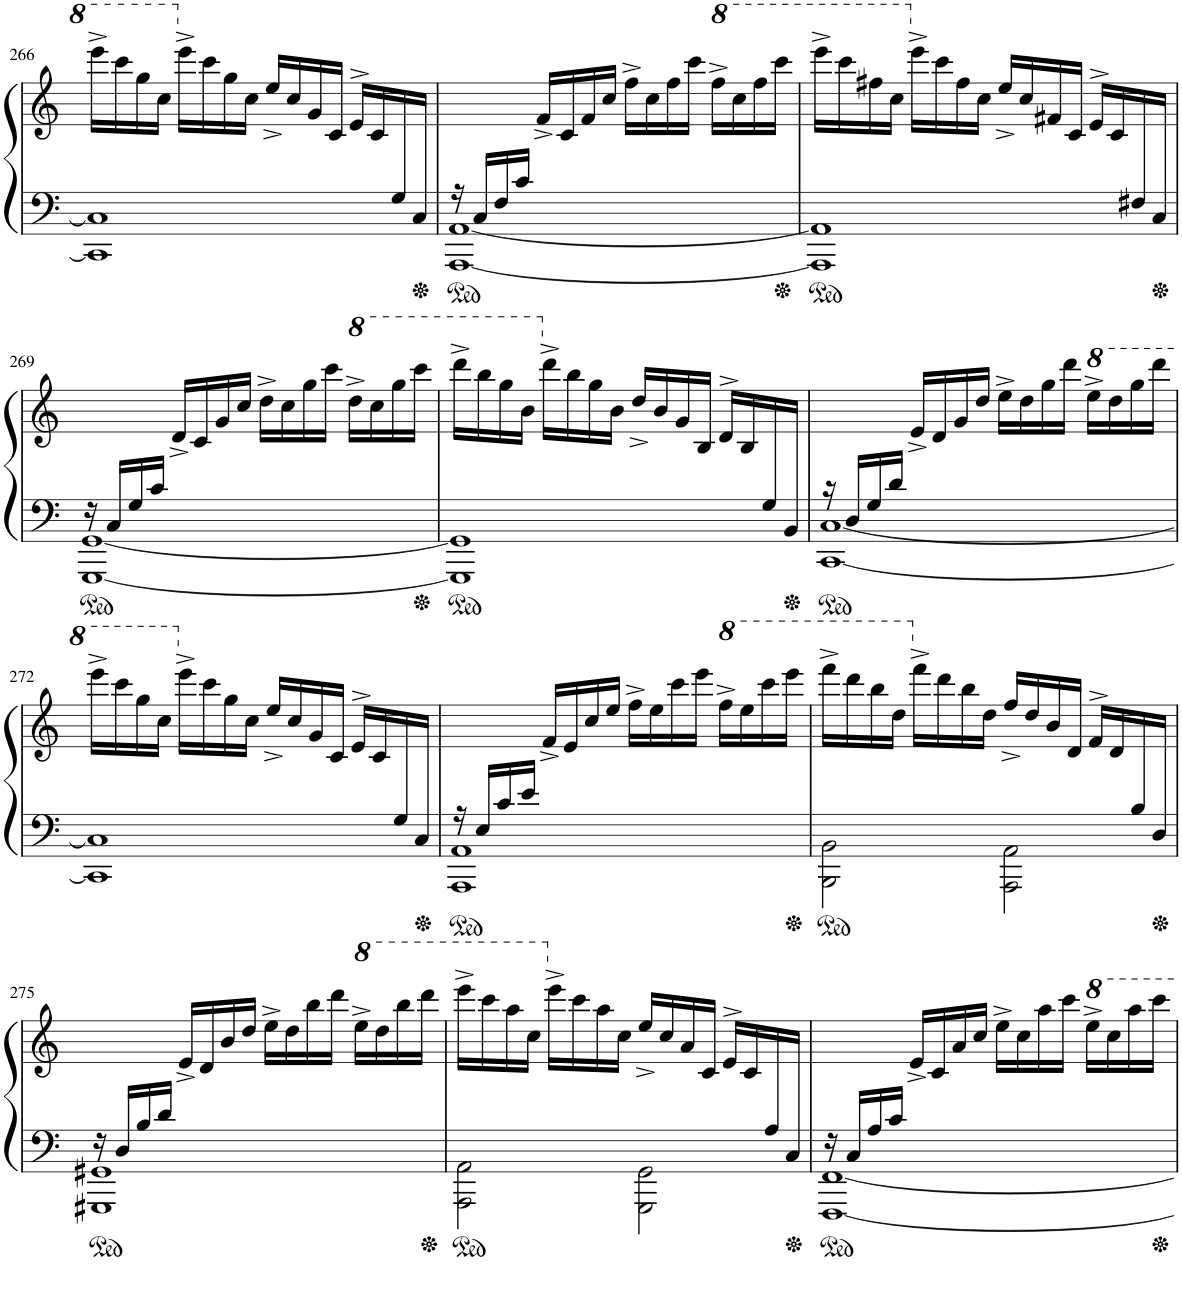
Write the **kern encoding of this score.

**kern	**kern
*part1	*part1
*staff2	*staff1
*I"Piano	*
*I'Pno.	*
!!LO:PB:g=z
*clefF4	*clefG2
*k[]	*k[]
*M4/4	*M4/4
=266	=266
*^	*^
2.ryy	1CC] 1C]	16eeee^\LL	2.ryy
.	.	16cccc\	.
.	.	16ggg\	.
.	.	16ccc\JJ	.
.	.	16eee^\LL	.
.	.	16ccc\	.
.	.	16gg\	.
.	.	16cc\JJ	.
.	.	16ee^/LL	.
.	.	16cc/	.
.	.	16g/	.
.	.	16c/JJ	.
8ryy	.	16ryy	16e^/LL
.	.	16ryy	16c/
16G/	.	16ryy	8ryy
16C/JJ	.	16ryy	.
*	*	*v	*v
=267	=267	=267
16r	[1AAA^ [1AA^	4ryy
16C/LL	.	.
16F/	.	.
16c/JJ	.	.
4ryy	.	16f^/LL
.	.	16c/
.	.	16f/
.	.	16cc/JJ
2ryy	.	16ff^\LL
.	.	16cc\
.	.	16ff\
.	.	16ccc\JJ
*	*	*8va
.	.	16fff^\LL
.	.	16ccc\
.	.	16fff\
.	.	16cccc\JJ
=268	=268	=268
*	*	*^
2.ryy	1AAA] 1AA]	16eeee^\LL	2.ryy
.	.	16cccc\	.
.	.	16fff#X\	.
.	.	16ccc\JJ	.
*	*	*X8va	*
.	.	16eee^\LL	.
.	.	16ccc\	.
.	.	16ff#\	.
.	.	16cc\JJ	.
.	.	16ee^/LL	.
.	.	16cc/	.
.	.	16f#X/	.
.	.	16c/JJ	.
8ryy	.	16ryy	16e^/LL
.	.	16ryy	16c/
16F#X/	.	16ryy	8ryy
16C/JJ	.	16ryy	.
*	*	*v	*v
!!LO:LB:g=z
=269	=269	=269
16r	[1GGG^ [1GG^	4ryy
16C/LL	.	.
16G/	.	.
16c/JJ	.	.
4ryy	.	16d^/LL
.	.	16c/
.	.	16g/
.	.	16cc/JJ
2ryy	.	16dd^\LL
.	.	16cc\
.	.	16gg\
.	.	16ccc\JJ
*	*	*8va
.	.	16ddd^\LL
.	.	16ccc\
.	.	16ggg\
.	.	16cccc\JJ
=270	=270	=270
*	*	*^
2.ryy	1GGG] 1GG]	16dddd^\LL	2.ryy
.	.	16bbb\	.
.	.	16ggg\	.
.	.	16bb\JJ	.
*	*	*X8va	*
.	.	16ddd^\LL	.
.	.	16bb\	.
.	.	16gg\	.
.	.	16b\JJ	.
.	.	16dd^/LL	.
.	.	16b/	.
.	.	16g/	.
.	.	16B/JJ	.
8ryy	.	16ryy	16d^/LL
.	.	16ryy	16B/
16G/	.	16ryy	8ryy
16BB/JJ	.	16ryy	.
*	*	*v	*v
=271	=271	=271
16r	[1CC^ [1C^	4ryy
16D/LL	.	.
16G/	.	.
16d/JJ	.	.
4ryy	.	16e^/LL
.	.	16d/
.	.	16g/
.	.	16dd/JJ
2ryy	.	16ee^\LL
.	.	16dd\
.	.	16gg\
.	.	16ddd\JJ
*	*	*8va
.	.	16eee^\LL
.	.	16ddd\
.	.	16ggg\
.	.	16dddd\JJ
!!LO:LB:g=z
=272	=272	=272
*	*	*^
2.ryy	1CC] 1C]	16eeee^\LL	2.ryy
.	.	16cccc\	.
.	.	16ggg\	.
.	.	16ccc\JJ	.
*	*	*X8va	*
.	.	16eee^\LL	.
.	.	16ccc\	.
.	.	16gg\	.
.	.	16cc\JJ	.
.	.	16ee^/LL	.
.	.	16cc/	.
.	.	16g/	.
.	.	16c/JJ	.
8ryy	.	16ryy	16e^/LL
.	.	16ryy	16c/
16G/	.	16ryy	8ryy
16C/JJ	.	16ryy	.
*	*	*v	*v
=273	=273	=273
16r	1AAA^ 1AA^	4ryy
16E/LL	.	.
16c/	.	.
16e/JJ	.	.
4ryy	.	16f^/LL
.	.	16e/
.	.	16cc/
.	.	16ee/JJ
2ryy	.	16ff^\LL
.	.	16ee\
.	.	16ccc\
.	.	16eee\JJ
*	*	*8va
.	.	16fff^\LL
.	.	16eee\
.	.	16cccc\
.	.	16eeee\JJ
=274	=274	=274
*	*	*^
2.ryy	2BBB\^ 2BB\^	16ffff^\LL	2.ryy
.	.	16dddd\	.
.	.	16bbb\	.
.	.	16ddd\JJ	.
*	*	*X8va	*
.	.	16fff^\LL	.
.	.	16ddd\	.
.	.	16bb\	.
.	.	16dd\JJ	.
.	2AAA\^ 2AA\^	16ff^/LL	.
.	.	16dd/	.
.	.	16b/	.
.	.	16d/JJ	.
8ryy	.	16ryy	16f^/LL
.	.	16ryy	16d/
16B/	.	16ryy	8ryy
16D/JJ	.	16ryy	.
*	*	*v	*v
!!LO:LB:g=z
=275	=275	=275
16r	1GGG#X^ 1GG#X^	4ryy
16D/LL	.	.
16B/	.	.
16d/JJ	.	.
4ryy	.	16e^/LL
.	.	16d/
.	.	16b/
.	.	16dd/JJ
2ryy	.	16ee^\LL
.	.	16dd\
.	.	16bb\
.	.	16ddd\JJ
*	*	*8va
.	.	16eee^\LL
.	.	16ddd\
.	.	16bbb\
.	.	16dddd\JJ
=276	=276	=276
*	*	*^
2.ryy	2AAA\^ 2AA\^	16eeee^\LL	2.ryy
.	.	16cccc\	.
.	.	16aaa\	.
.	.	16ccc\JJ	.
*	*	*X8va	*
.	.	16eee^\LL	.
.	.	16ccc\	.
.	.	16aa\	.
.	.	16cc\JJ	.
.	2GGG\^ 2GG\^	16ee^/LL	.
.	.	16cc/	.
.	.	16a/	.
.	.	16c/JJ	.
8ryy	.	16ryy	16e^/LL
.	.	16ryy	16c/
16A/	.	16ryy	8ryy
16C/JJ	.	16ryy	.
*	*	*v	*v
=277	=277	=277
16r	[1FFF^ [1FF^	4ryy
16C/LL	.	.
16A/	.	.
16c/JJ	.	.
4ryy	.	16e^/LL
.	.	16c/
.	.	16a/
.	.	16cc/JJ
2ryy	.	16ee^\LL
.	.	16cc\
.	.	16aa\
.	.	16ccc\JJ
.	.	16eee^\LL
.	.	16ccc\
.	.	16aaa\
.	.	16cccc\JJ
*v	*v	*
=	=
*-	*-
